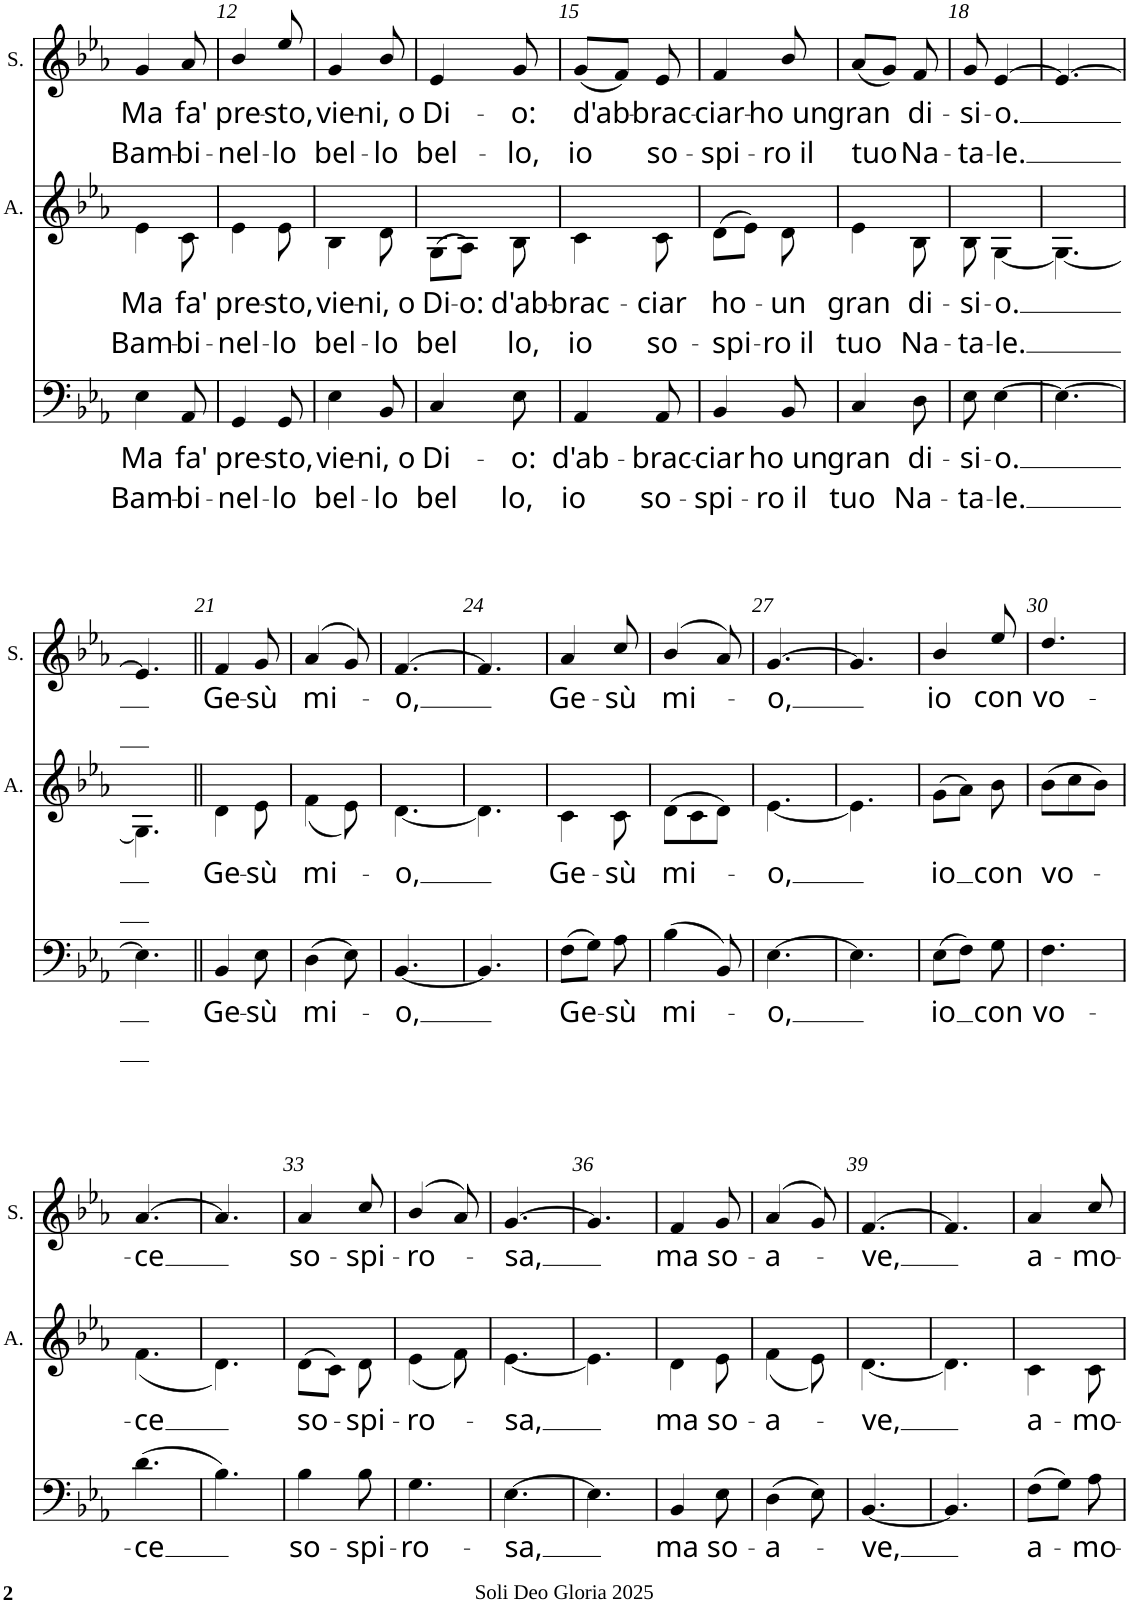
**kern	**text	**text	**kern	**text	**text	**kern	**text	**text
*part3	*part3	*part3	*part2	*part2	*part2	*part1	*part1	*part1
*staff3	*staff3	*staff3	*staff2	*staff2	*staff2	*staff1	*staff1	*staff1
*I"Basso e Organo	*	*	*I"Alto	*	*	*I"Soprano	*	*
*	*	*	*I'A.	*	*	*I'S.	*	*
!!LO:PB:g=z
*clefF4	*	*	*clefG2	*	*	*clefG2	*	*
*k[b-e-a-]	*	*	*k[b-e-a-]	*	*	*k[b-e-a-]	*	*
*E-:	*	*	*E-:	*	*	*E-:	*	*
*M3/8	*	*	*M3/8	*	*	*M3/8	*	*
=11	=11	=11	=11	=11	=11	=11	=11	=11
!	!LO:LY:b	!LO:LY:b	!	!LO:LY:b	!LO:LY:b	!	!LO:LY:b	!LO:LY:b
4E-\	Ma	Bam-	4e-\	Ma	Bam-	4g/	Ma	Bam-
!	!LO:LY:b	!LO:LY:b	!	!LO:LY:b	!LO:LY:b	!	!LO:LY:b	!LO:LY:b
8AA-/	fa'	-bi-	8c\	fa'	-bi-	8a-/	fa'	-bi-
=12	=12	=12	=12	=12	=12	=12	=12	=12
!	!LO:LY:b	!LO:LY:b	!	!LO:LY:b	!LO:LY:b	!	!LO:LY:b	!LO:LY:b
4GG/	pre-	-nel-	4e-\	pre-	-nel-	4b-/	pre-	-nel-
!	!LO:LY:b	!LO:LY:b	!	!LO:LY:b	!LO:LY:b	!	!LO:LY:b	!LO:LY:b
8GG/	-sto,	-lo	8e-\	-sto,	-lo	8ee-/	-sto,	-lo
=13	=13	=13	=13	=13	=13	=13	=13	=13
!	!LO:LY:b	!LO:LY:b	!	!LO:LY:b	!LO:LY:b	!	!LO:LY:b	!LO:LY:b
4E-\	vie-	bel-	4B-\	vie-	bel-	4g/	vie-	bel-
!	!LO:LY:b	!LO:LY:b	!	!LO:LY:b	!LO:LY:b	!	!LO:LY:b	!LO:LY:b
8BB-/	ni, o	-lo	8d\	ni, o	-lo	8b-/	ni, o	-lo
=14	=14	=14	=14	=14	=14	=14	=14	=14
!	!LO:LY:b	!LO:LY:b	!	!LO:LY:b	!LO:LY:b	!	!LO:LY:b	!LO:LY:b
4C/	Di-	bel	(8G\L	Di-	bel	4e-/	Di-	bel-
!	!	!	!	!LO:LY:b	!	!	!	!
.	.	.	8A-\J)	-o:	.	.	.	.
!	!LO:LY:b	!LO:LY:b	!	!LO:LY:b	!LO:LY:b	!	!LO:LY:b	!LO:LY:b
8E-\	-o:	-lo,	8B-\	d'ab-	-lo,	8g/	-o:	-lo,
=15	=15	=15	=15	=15	=15	=15	=15	=15
!	!LO:LY:b	!LO:LY:b	!	!LO:LY:b	!LO:LY:b	!	!LO:LY:b	!LO:LY:b
4AA-/	d'ab-	io	4c\	-brac-	io	(8g/L	d'ab-	io
.	.	.	.	.	.	8f/J)	.	.
!	!LO:LY:b	!LO:LY:b	!	!LO:LY:b	!LO:LY:b	!	!LO:LY:b	!LO:LY:b
8AA-/	-brac-	so-	8c\	-ciar	so-	8e-/	-brac-	so-
=16	=16	=16	=16	=16	=16	=16	=16	=16
!	!LO:LY:b	!LO:LY:b	!	!LO:LY:b	!LO:LY:b	!	!LO:LY:b	!LO:LY:b
4BB-/	-ciar	-spi-	(8d\L	ho-	-spi-	4f/	-ciar-	-spi-
.	.	.	8e-\J)	.	.	.	.	.
!	!LO:LY:b	!LO:LY:b	!	!LO:LY:b	!LO:LY:b	!	!LO:LY:b	!LO:LY:b
8BB-/	ho un	-ro il	8d\	-un	-ro il	8b-/	ho un	ro il
=17	=17	=17	=17	=17	=17	=17	=17	=17
!	!LO:LY:b	!LO:LY:b	!	!LO:LY:b	!LO:LY:b	!	!LO:LY:b	!LO:LY:b
4C/	gran	tuo	4e-\	gran	tuo	(8a-/L	gran	tuo
.	.	.	.	.	.	8g/J)	.	.
!	!LO:LY:b	!LO:LY:b	!	!LO:LY:b	!LO:LY:b	!	!LO:LY:b	!LO:LY:b
8D\	di-	Na-	8B-\	di-	Na-	8f/	-di-	Na-
=18	=18	=18	=18	=18	=18	=18	=18	=18
!	!LO:LY:b	!LO:LY:b	!	!LO:LY:b	!LO:LY:b	!	!LO:LY:b	!LO:LY:b
8E-\	-si-	-ta-	8B-\	-si-	-ta-	8g/	-si-	-ta-
!	!LO:LY:b	!LO:LY:b	!	!LO:LY:b	!LO:LY:b	!	!LO:LY:b	!LO:LY:b
[>4E-\	-o.	-le.	[<4G\	-o.	-le.	[>4e-/	-o.	-le.
=19	=19	=19	=19	=19	=19	=19	=19	=19
4.E-\_	.	.	4.G\_	.	.	4.e-/_	.	.
!!LO:LB:g=z
=20	=20	=20	=20	=20	=20	=20	=20	=20
4.E-\]	.	.	4.G\]	.	.	4.e-/]	.	.
=21||	=21||	=21||	=21||	=21||	=21||	=21||	=21||	=21||
!	!LO:LY:b	!	!	!LO:LY:b	!	!	!LO:LY:b	!
4BB-/	Ge-	.	4d\	Ge-	.	4f/	Ge-	.
!	!LO:LY:b	!	!	!LO:LY:b	!	!	!LO:LY:b	!
8E-\	-sù	.	8e-\	-sù	.	8g/	-sù	.
=22	=22	=22	=22	=22	=22	=22	=22	=22
!	!LO:LY:b	!	!	!LO:LY:b	!	!	!LO:LY:b	!
(>4D\	mi-	.	(<4f\	mi-	.	(>4a-/	mi-	.
8E-\)	.	.	8e-\)	.	.	8g/)	.	.
=23	=23	=23	=23	=23	=23	=23	=23	=23
!	!LO:LY:b	!	!	!LO:LY:b	!	!	!LO:LY:b	!
[<4.BB-/	-o,	.	[<4.d\	-o,	.	[>4.f/	-o,	.
=24	=24	=24	=24	=24	=24	=24	=24	=24
4.BB-/]	.	.	4.d\]	.	.	4.f/]	.	.
=25	=25	=25	=25	=25	=25	=25	=25	=25
!	!LO:LY:b	!	!	!LO:LY:b	!	!	!LO:LY:b	!
(8F\L	Ge-	.	4c\	Ge-	.	4a-/	Ge-	.
8G\J)	.	.	.	.	.	.	.	.
!	!LO:LY:b	!	!	!LO:LY:b	!	!	!LO:LY:b	!
8A-\	-sù	.	8c\	-sù	.	8cc/	-sù	.
=26	=26	=26	=26	=26	=26	=26	=26	=26
!	!LO:LY:b	!	!	!LO:LY:b	!	!	!LO:LY:b	!
(>4B-\	mi-	.	(8d\L	mi-	.	(>4b-/	mi-	.
.	.	.	8c\	.	.	.	.	.
8BB-/)	.	.	8d\J)	.	.	8a-/)	.	.
=27	=27	=27	=27	=27	=27	=27	=27	=27
!	!LO:LY:b	!	!	!LO:LY:b	!	!	!LO:LY:b	!
[>4.E-\	-o,	.	[<4.e-\	-o,	.	[>4.g/	-o,	.
=28	=28	=28	=28	=28	=28	=28	=28	=28
4.E-\]	.	.	4.e-\]	.	.	4.g/]	.	.
=29	=29	=29	=29	=29	=29	=29	=29	=29
!	!LO:LY:b	!	!	!LO:LY:b	!	!	!LO:LY:b	!
(8E-\L	io	.	(8g\L	io	.	4b-/	io	.
8F\J)	.	.	8a-\J)	.	.	.	.	.
!	!LO:LY:b	!	!	!LO:LY:b	!	!	!LO:LY:b	!
8G\	con	.	8b-\	con	.	8ee-/	con	.
=30	=30	=30	=30	=30	=30	=30	=30	=30
!	!LO:LY:b	!	!	!LO:LY:b	!	!	!LO:LY:b	!
4.F\	vo-	.	(8b-\L	vo-	.	4.dd/	vo-	.
.	.	.	8cc\	.	.	.	.	.
.	.	.	8b-\J)	.	.	.	.	.
!!LO:LB:g=z
=31	=31	=31	=31	=31	=31	=31	=31	=31
!	!LO:LY:b	!	!	!LO:LY:b	!	!	!LO:LY:b	!
(>4.d\	-ce	.	(<4.f\	-ce	.	[>4.a-/	-ce	.
=32	=32	=32	=32	=32	=32	=32	=32	=32
4.B-\)	.	.	4.d\)	.	.	4.a-/]	.	.
=33	=33	=33	=33	=33	=33	=33	=33	=33
!	!LO:LY:b	!	!	!LO:LY:b	!	!	!LO:LY:b	!
4B-\	so-	.	(8d\L	so-	.	4a-/	so-	.
.	.	.	8c\J)	.	.	.	.	.
!	!LO:LY:b	!	!	!LO:LY:b	!	!	!LO:LY:b	!
8B-\	-spi-	.	8d\	-spi-	.	8cc/	-spi-	.
=34	=34	=34	=34	=34	=34	=34	=34	=34
!	!LO:LY:b	!	!	!LO:LY:b	!	!	!LO:LY:b	!
4.G\	-ro-	.	(<4e-\	-ro-	.	(>4b-/	-ro-	.
.	.	.	8f\)	.	.	8a-/)	.	.
=35	=35	=35	=35	=35	=35	=35	=35	=35
!	!LO:LY:b	!	!	!LO:LY:b	!	!	!LO:LY:b	!
[>4.E-\	-sa,	.	[<4.e-\	-sa,	.	[>4.g/	-sa,	.
=36	=36	=36	=36	=36	=36	=36	=36	=36
4.E-\]	.	.	4.e-\]	.	.	4.g/]	.	.
=37	=37	=37	=37	=37	=37	=37	=37	=37
!	!LO:LY:b	!	!	!LO:LY:b	!	!	!LO:LY:b	!
4BB-/	ma	.	4d\	ma	.	4f/	ma	.
!	!LO:LY:b	!	!	!LO:LY:b	!	!	!LO:LY:b	!
8E-\	so-	.	8e-\	so-	.	8g/	so-	.
=38	=38	=38	=38	=38	=38	=38	=38	=38
!	!LO:LY:b	!	!	!LO:LY:b	!	!	!LO:LY:b	!
(>4D\	-a-	.	(<4f\	-a-	.	(>4a-/	-a-	.
8E-\)	.	.	8e-\)	.	.	8g/)	.	.
=39	=39	=39	=39	=39	=39	=39	=39	=39
!	!LO:LY:b	!	!	!LO:LY:b	!	!	!LO:LY:b	!
[<4.BB-/	-ve,	.	[<4.d\	-ve,	.	[>4.f/	-ve,	.
=40	=40	=40	=40	=40	=40	=40	=40	=40
4.BB-/]	.	.	4.d\]	.	.	4.f/]	.	.
=41	=41	=41	=41	=41	=41	=41	=41	=41
!	!LO:LY:b	!	!	!LO:LY:b	!	!	!LO:LY:b	!
(8F\L	a-	.	4c\	a-	.	4a-/	a-	.
8G\J)	.	.	.	.	.	.	.	.
!	!LO:LY:b	!	!	!LO:LY:b	!	!	!LO:LY:b	!
8A-\	-mo-	.	8c\	-mo-	.	8cc/	-mo-	.
=	=	=	=	=	=	=	=	=
*-	*-	*-	*-	*-	*-	*-	*-	*-
